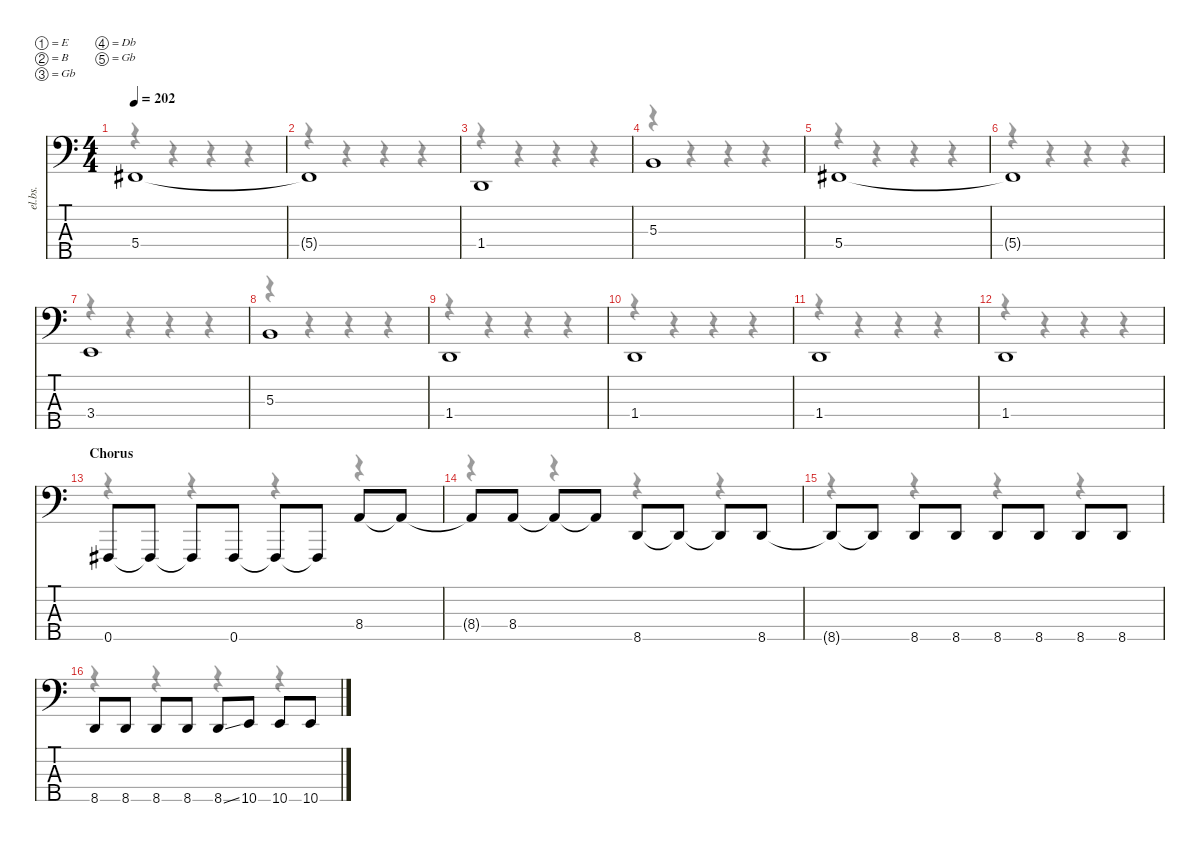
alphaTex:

\defaultSystemsLayout 4
\hideDynamics
\bracketExtendMode nobrackets
\track ("Conor Hesse" "el.bs.") {instrument slapbass1}
\staff {score tabs}
\tuning (E2 B1 Gb1 Db1 Gb0)
\voice
\ts (4 4)
\tempo 202
\clef f4
\ks c
5.4{acc #}.1{dy f beam Up} |
5.4{t acc #}.1{beam Up} |
1.4.1{beam Up} |
5.3.1{beam Up} |
5.4{acc #}.1{beam Up} |
5.4{t acc #}.1{beam Up} |
3.4.1{beam Up} |
5.3.1{beam Up} |
1.4.1{beam Up} |
1.4.1{beam Up} |
1.4.1{beam Up} |
1.4.1{beam Up} |
\section ("" "Chorus")
0.5{acc #}.8{beam Up} 0.5{t acc #}.8{beam Up} 0.5{t acc #}.8{beam Up} 0.5{acc #}.8{beam Up} 0.5{t acc #}.8{beam Up} 0.5{t acc #}.8{beam Up} 8.4.8{beam Up} 8.4{t}.8{beam Up} |
8.4{t}.8{beam Up} 8.4.8{beam Up} 8.4{t}.8{beam Up} 8.4{t}.8{beam Up} 8.5.8{beam Up} 8.5{t}.8{beam Up} 8.5{t}.8{beam Up} 8.5.8{beam Up} |
8.5{t}.8{beam Up} 8.5{t}.8{beam Up} 8.5.8{beam Up} 8.5.8{beam Up} 8.5.8{beam Up} 8.5.8{beam Up} 8.5.8{beam Up} 8.5.8{beam Up} |
8.5.8{beam Up} 8.5.8{beam Up} 8.5.8{beam Up} 8.5.8{beam Up} 8.5{ss}.8{beam Up} 10.5.8{beam Up} 10.5.8{beam Up} 10.5.8{beam Up}
\voice
\clef f4
\ottava regular
\simile none
\ks c
r.4{dy mf beam Down} r.4{beam Down} r.4{beam Down} r.4{beam Down} |
r.4{beam Down} r.4{beam Down} r.4{beam Down} r.4{beam Down} |
r.4{beam Down} r.4{beam Down} r.4{beam Down} r.4{beam Down} |
r.4{beam Down} r.4{beam Down} r.4{beam Down} r.4{beam Down} |
r.4{beam Down} r.4{beam Down} r.4{beam Down} r.4{beam Down} |
r.4{beam Down} r.4{beam Down} r.4{beam Down} r.4{beam Down} |
r.4{beam Down} r.4{beam Down} r.4{beam Down} r.4{beam Down} |
r.4{beam Down} r.4{beam Down} r.4{beam Down} r.4{beam Down} |
r.4{beam Down} r.4{beam Down} r.4{beam Down} r.4{beam Down} |
r.4{beam Down} r.4{beam Down} r.4{beam Down} r.4{beam Down} |
r.4{beam Down} r.4{beam Down} r.4{beam Down} r.4{beam Down} |
r.4{beam Down} r.4{beam Down} r.4{beam Down} r.4{beam Down} |
r.4{beam Down} r.4{beam Down} r.4{beam Down} r.4{beam Down} |
r.4{beam Down} r.4{beam Down} r.4{beam Down} r.4{beam Down} |
r.4{beam Down} r.4{beam Down} r.4{beam Down} r.4{beam Down} |
r.4{beam Down} r.4{beam Down} r.4{beam Down} r.4{beam Down}
